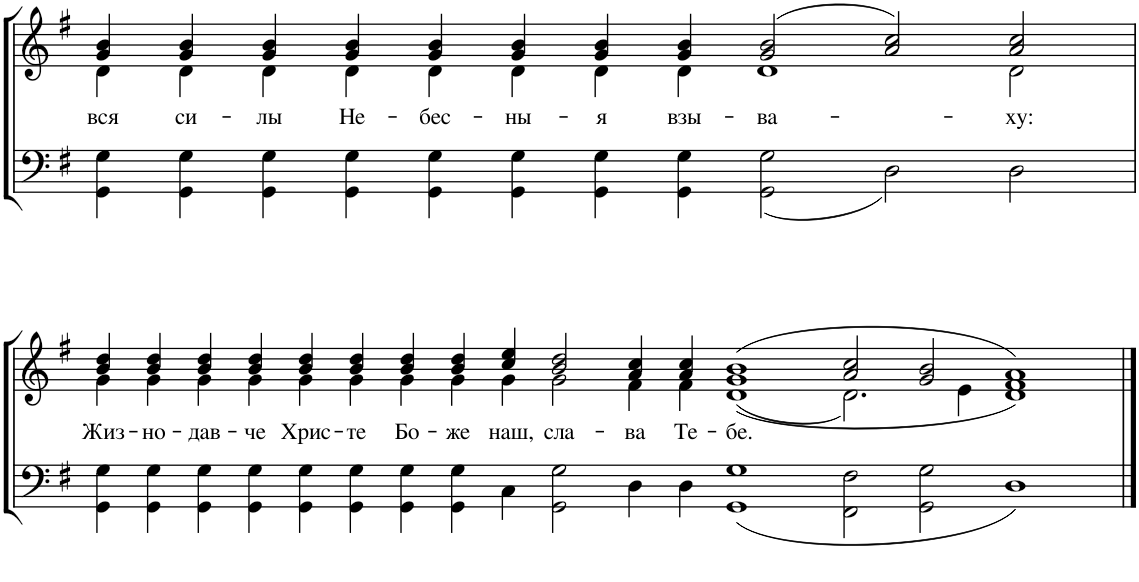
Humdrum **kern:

**kern	**kern	**text
*part1	*part1	*part1
*staff2	*staff1	*staff1
*I"Piano	*	*
*I'Pno.	*	*
!!LO:PB:g=z
*clefF4	*clefG2	*
*k[f#]	*k[f#]	*
*M63/4	*M63/4	*
=7	=7	=7
*^	*^	*
!	!	!	!	!LO:LY:b
000ryy	4GG\ 4G\	4g/ 4b/	4d\	вся
!	!	!	!	!LO:LY:b
.	4GG\ 4G\	4g/ 4b/	4d\	си-
!	!	!	!	!LO:LY:b
.	4GG\ 4G\	4g/ 4b/	4d\	-лы
!	!	!	!	!LO:LY:b
.	4GG\ 4G\	4g/ 4b/	4d\	Не-
!	!	!	!	!LO:LY:b
.	4GG\ 4G\	4g/ 4b/	4d\	-бес-
!	!	!	!	!LO:LY:b
.	4GG\ 4G\	4g/ 4b/	4d\	-ны-
!	!	!	!	!LO:LY:b
.	4GG\ 4G\	4g/ 4b/	4d\	-я
!	!	!	!	!LO:LY:b
.	4GG\ 4G\	4g/ 4b/	4d\	взы-
!	!	!	!	!LO:LY:b
.	2GG\ 2G\	(2g/ 2b/	1d	-ва-
.	2D\	2a/ 2cc/)	.	.
!	!	!	!	!LO:LY:b
.	2D\	2a/ 2cc/	2d\	-ху:
.	1ryy	000ryy	000ryy	.
.	1ryy	.	.	.
.	1ryy	.	.	.
.	1ryy	.	.	.
.	1ryy	.	.	.
4%31ryy	.	.	.	.
.	1ryy	.	.	.
.	1ryy	.	.	.
.	1ryy	.	.	.
.	1ryy	00ryy	00ryy	.
.	1ryy	.	.	.
.	1ryy	.	.	.
.	1ryy	.	.	.
.	4ryy	4ryy	4ryy	.
!!LO:LB:g=z	!!
=8	=8	=8	=8	=8
!	!	!	!	!LO:LY:b
000ryy	4GG\ 4G\	4b/ 4dd/	4g\	Жиз-
!	!	!	!	!LO:LY:b
.	4GG\ 4G\	4b/ 4dd/	4g\	-но-
!	!	!	!	!LO:LY:b
.	4GG\ 4G\	4b/ 4dd/	4g\	-дав-
!	!	!	!	!LO:LY:b
.	4GG\ 4G\	4b/ 4dd/	4g\	-че
!	!	!	!	!LO:LY:b
.	4GG\ 4G\	4b/ 4dd/	4g\	Хрис-
!	!	!	!	!LO:LY:b
.	4GG\ 4G\	4b/ 4dd/	4g\	-те
!	!	!	!	!LO:LY:b
.	4GG\ 4G\	4b/ 4dd/	4g\	Бо-
!	!	!	!	!LO:LY:b
.	4GG\ 4G\	4b/ 4dd/	4g\	-же
!	!	!	!	!LO:LY:b
.	4C\	4cc/ 4ee/	4g\	наш,
!	!	!	!	!LO:LY:b
.	2GG\ 2G\	2b/ 2dd/	2g\	сла-
!	!	!	!	!LO:LY:b
.	4D\	4a/ 4cc/	4f#\	-ва
!	!	!	!	!LO:LY:b
.	4D\	4a/ 4cc/	4f#\	Те-
!	!	!	!	!LO:LY:b
.	1GG 1G	(1g 1b	((1d	-бе.
.	2FF#\ 2F#\	2a/ 2cc/	2.d\)	.
.	2GG\ 2G\	2g/ 2b/	.	.
.	.	.	4e\	.
.	1D	1f# 1a)	1d)	.
.	1ryy	000ryy	000ryy	.
.	1ryy	.	.	.
4%31ryy	.	.	.	.
.	2%15ryy	.	.	.
.	.	1.ryy	1.ryy	.
*v	*v	*	*	*
*	*v	*v	*
==	==	==
*-	*-	*-
